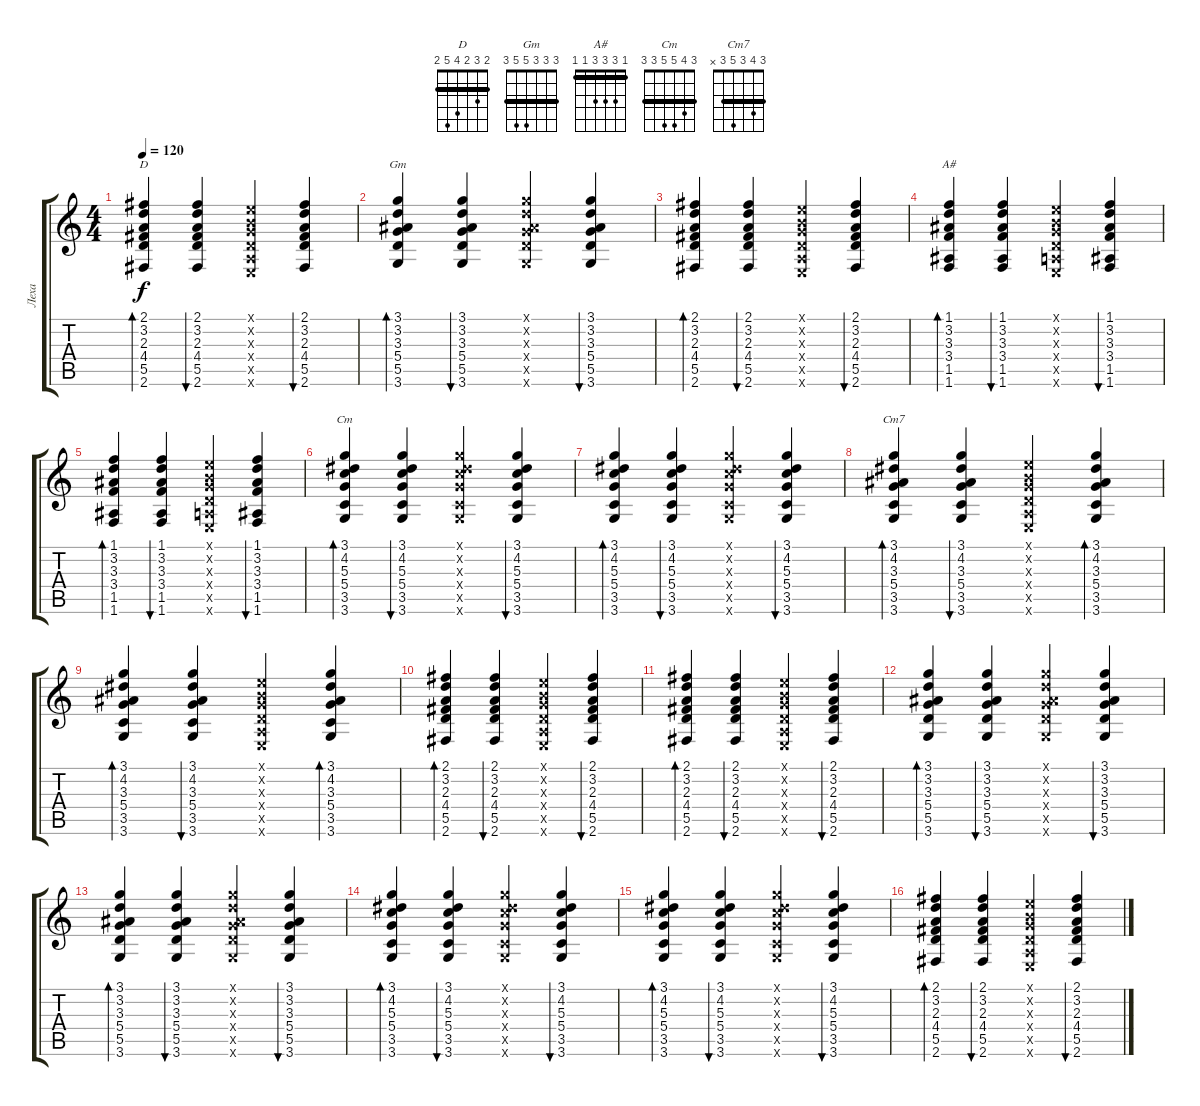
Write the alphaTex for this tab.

\track ("Леха" "Леха") {instrument acousticguitarsteel}
\staff {score tabs}
\tuning (E4 B3 G3 D3 A2 E2) {hide}
\chord ("D" 2 3 2 4 5 2) {barre 2}
\chord ("Gm" 3 3 3 5 5 3) {barre 3}
\chord ("A#" 1 3 3 3 1 1) {barre 1}
\chord ("Cm" 3 4 5 5 3 3) {barre 3}
\chord ("Cm7" 3 4 3 5 3 x) {barre 3}
\ts (4 4)
\tempo 120
\clef g2
\ks c
(2.1 3.2 2.3 4.4 5.5 2.6).4{bd 60 ch "D" dy f} (2.1 3.2 2.3 4.4 5.5 2.6).4{bu 60} (0.1{x} 0.2{x} 0.3{x} 0.4{x} 0.5{x} 0.6{x}).4 (2.1 3.2 2.3 4.4 5.5 2.6).4{bu 60} |
(3.1 3.2 3.3 5.4 5.5 3.6).4{bd 60 ch "Gm"} (3.1 3.2 3.3 5.4 5.5 3.6).4{bu 60} (3.1{x} 3.2{x} 3.3{x} 5.4{x} 5.5{x} 3.6{x}).4 (3.1 3.2 3.3 5.4 5.5 3.6).4{bu 60} |
(2.1 3.2 2.3 4.4 5.5 2.6).4{bd 60} (2.1 3.2 2.3 4.4 5.5 2.6).4{bu 60} (0.1{x} 0.2{x} 0.3{x} 0.4{x} 0.5{x} 0.6{x}).4 (2.1 3.2 2.3 4.4 5.5 2.6).4{bu 60} |
(1.1 3.2 3.3 3.4 1.5 1.6).4{bd 60 ch "A#"} (1.1 3.2 3.3 3.4 1.5 1.6).4{bu 60} (0.1{x} 0.2{x} 0.3{x} 0.4{x} 0.5{x} 0.6{x}).4 (1.1 3.2 3.3 3.4 1.5 1.6).4{bu 60} |
(1.1 3.2 3.3 3.4 1.5 1.6).4{bd 60} (1.1 3.2 3.3 3.4 1.5 1.6).4{bu 60} (0.1{x} 0.2{x} 0.3{x} 0.4{x} 0.5{x} 0.6{x}).4 (1.1 3.2 3.3 3.4 1.5 1.6).4{bu 60} |
(3.1 4.2 5.3 5.4 3.5 3.6).4{bd 60 ch "Cm"} (3.1 4.2 5.3 5.4 3.5 3.6).4{bu 60} (3.1{x} 4.2{x} 5.3{x} 5.4{x} 3.5{x} 3.6{x}).4 (3.1 4.2 5.3 5.4 3.5 3.6).4{bu 60} |
(3.1 4.2 5.3 5.4 3.5 3.6).4{bd 60} (3.1 4.2 5.3 5.4 3.5 3.6).4{bu 60} (3.1{x} 4.2{x} 5.3{x} 5.4{x} 3.5{x} 3.6{x}).4 (3.1 4.2 5.3 5.4 3.5 3.6).4{bu 60} |
(3.1 4.2 3.3 5.4 3.5 3.6).4{bd 60 ch "Cm7"} (3.1 4.2 3.3 5.4 3.5 3.6).4{bu 60} (0.1{x} 0.2{x} 0.3{x} 0.4{x} 0.5{x} 0.6{x}).4 (3.1 4.2 3.3 5.4 3.5 3.6).4{bd 60} |
(3.1 4.2 3.3 5.4 3.5 3.6).4{bd 60} (3.1 4.2 3.3 5.4 3.5 3.6).4{bu 60} (0.1{x} 0.2{x} 0.3{x} 0.4{x} 0.5{x} 0.6{x}).4 (3.1 4.2 3.3 5.4 3.5 3.6).4{bd 60} |
(2.1 3.2 2.3 4.4 5.5 2.6).4{bd 60} (2.1 3.2 2.3 4.4 5.5 2.6).4{bu 60} (0.1{x} 0.2{x} 0.3{x} 0.4{x} 0.5{x} 0.6{x}).4 (2.1 3.2 2.3 4.4 5.5 2.6).4{bu 60} |
(2.1 3.2 2.3 4.4 5.5 2.6).4{bd 60} (2.1 3.2 2.3 4.4 5.5 2.6).4{bu 60} (0.1{x} 0.2{x} 0.3{x} 0.4{x} 0.5{x} 0.6{x}).4 (2.1 3.2 2.3 4.4 5.5 2.6).4{bu 60} |
(3.1 3.2 3.3 5.4 5.5 3.6).4{bd 60} (3.1 3.2 3.3 5.4 5.5 3.6).4{bu 60} (3.1{x} 3.2{x} 3.3{x} 5.4{x} 5.5{x} 3.6{x}).4 (3.1 3.2 3.3 5.4 5.5 3.6).4{bu 60} |
(3.1 3.2 3.3 5.4 5.5 3.6).4{bd 60} (3.1 3.2 3.3 5.4 5.5 3.6).4{bu 60} (3.1{x} 3.2{x} 3.3{x} 5.4{x} 5.5{x} 3.6{x}).4 (3.1 3.2 3.3 5.4 5.5 3.6).4{bu 60} |
(3.1 4.2 5.3 5.4 3.5 3.6).4{bd 60} (3.1 4.2 5.3 5.4 3.5 3.6).4{bu 60} (3.1{x} 4.2{x} 5.3{x} 5.4{x} 3.5{x} 3.6{x}).4 (3.1 4.2 5.3 5.4 3.5 3.6).4{bu 60} |
(3.1 4.2 5.3 5.4 3.5 3.6).4{bd 60} (3.1 4.2 5.3 5.4 3.5 3.6).4{bu 60} (3.1{x} 4.2{x} 5.3{x} 5.4{x} 3.5{x} 3.6{x}).4 (3.1 4.2 5.3 5.4 3.5 3.6).4{bu 60} |
(2.1 3.2 2.3 4.4 5.5 2.6).4{bd 60} (2.1 3.2 2.3 4.4 5.5 2.6).4{bu 60} (0.1{x} 0.2{x} 0.3{x} 0.4{x} 0.5{x} 0.6{x}).4 (2.1 3.2 2.3 4.4 5.5 2.6).4{bu 60}
